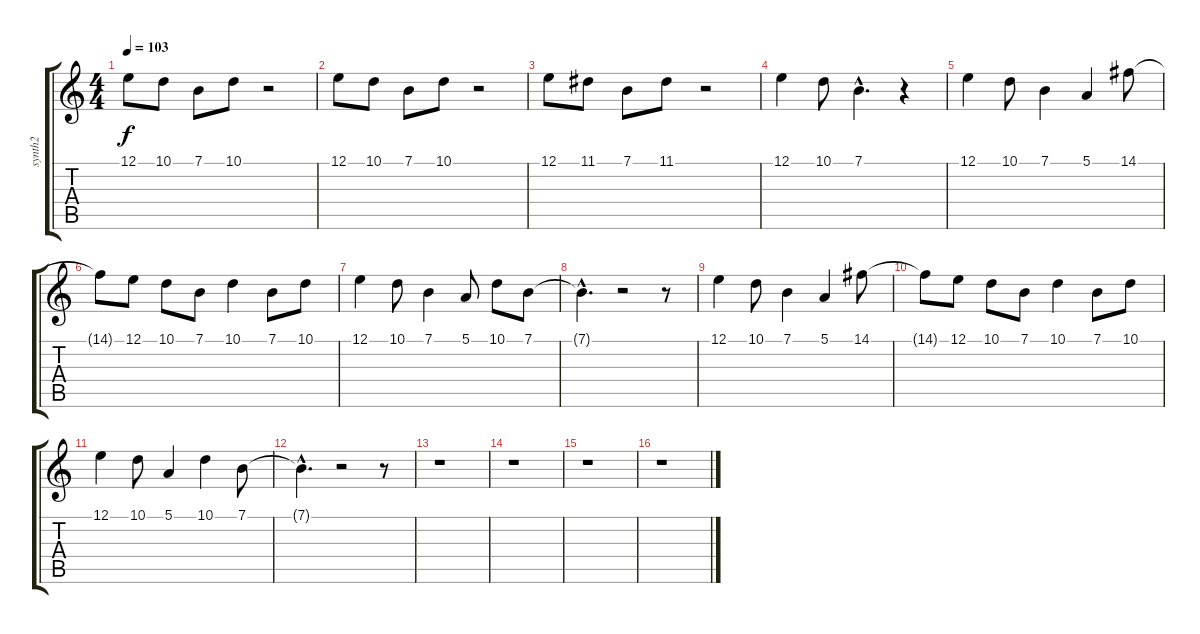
\track ("synth2" "synth2") {instrument electricpiano2}
\staff {score tabs}
\tuning (E4 B3 G3 D3 A2 E2) {hide}
\ts (4 4)
\tempo 103
\clef g2
\ks c
12.1.8{dy f} 10.1.8 7.1.8 10.1.8 r.2 |
12.1.8 10.1.8 7.1.8 10.1.8 r.2 |
12.1.8 11.1.8 7.1.8 11.1.8 r.2 |
12.1.4 10.1.8 7.1{hac}.4{d} r.4 |
12.1.4{instrument electricpiano2} 10.1.8 7.1.4 5.1.4 14.1.8 |
14.1{t}.8 12.1.8 10.1.8 7.1.8 10.1.4 7.1.8 10.1.8 |
12.1.4 10.1.8 7.1.4 5.1.8 10.1.8 7.1.8 |
7.1{hac t}.4{d} r.2 r.8 |
12.1.4 10.1.8 7.1.4 5.1.4 14.1.8 |
14.1{t}.8 12.1.8 10.1.8 7.1.8 10.1.4 7.1.8 10.1.8 |
12.1.4 10.1.8 5.1.4 10.1.4 7.1.8 |
7.1{hac t}.4{d} r.2 r.8 |
r.1 |
r.1 |
r.1 |
r.1
